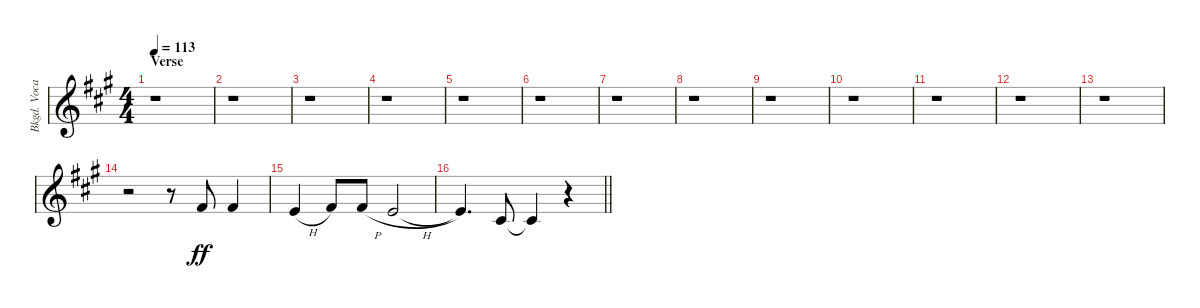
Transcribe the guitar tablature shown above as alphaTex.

\track ("Bkgd. Vocal 2" "Bkgd. Voca") {instrument lead6voice}
\staff {score}
\tuning (E4 B3 G3 D3 A2 E2) {hide}
\ts (4 4)
\section ("" "Verse")
\tempo 113
\clef g2
\ks f#minor
r.1{dy ff} |
r.1 |
r.1 |
r.1 |
r.1 |
r.1 |
r.1 |
r.1 |
r.1 |
r.1 |
r.1 |
r.1 |
r.1 |
r.2 r.8 11.3.8 11.3.4 |
9.3{h}.4 11.3.8 11.3{h}.8 9.3{h}.2 |
\barLineRight lightlight
9.3{t}.4{d} 6.3.8 6.3{t}.4 r.4
